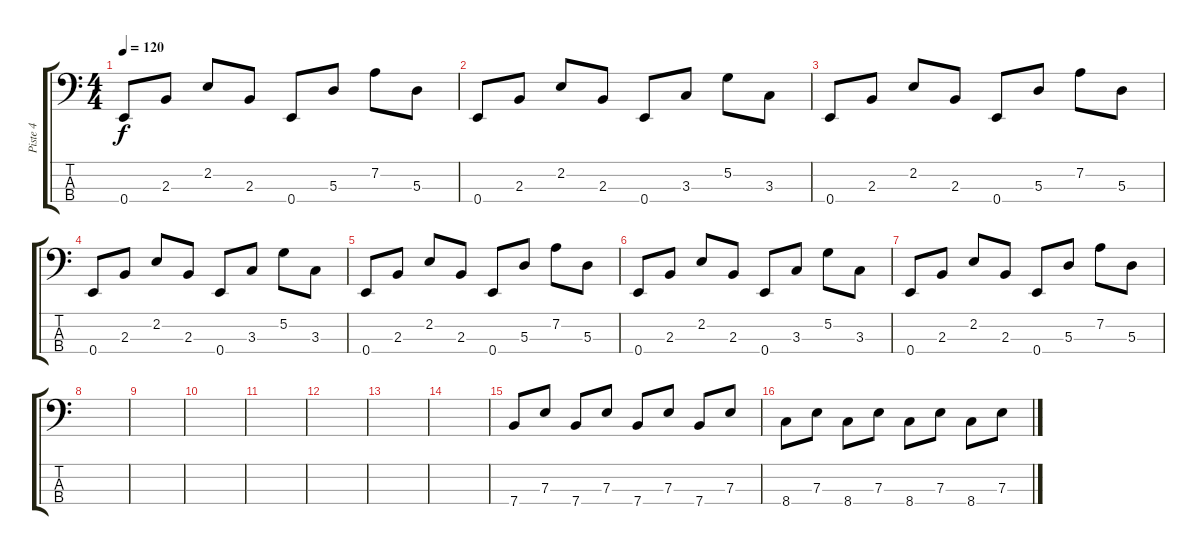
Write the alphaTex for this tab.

\track ("Piste 4" "Piste 4") {instrument electricbassfinger}
\staff {score tabs}
\tuning (G2 D2 A1 E1) {hide}
\ts (4 4)
\tempo 120
\clef f4
\ks c
0.4.8{dy f} 2.3.8 2.2.8 2.3.8 0.4.8 5.3.8 7.2.8 5.3.8 |
0.4.8 2.3.8 2.2.8 2.3.8 0.4.8 3.3.8 5.2.8 3.3.8 |
0.4.8 2.3.8 2.2.8 2.3.8 0.4.8 5.3.8 7.2.8 5.3.8 |
0.4.8 2.3.8 2.2.8 2.3.8 0.4.8 3.3.8 5.2.8 3.3.8 |
0.4.8 2.3.8 2.2.8 2.3.8 0.4.8 5.3.8 7.2.8 5.3.8 |
0.4.8 2.3.8 2.2.8 2.3.8 0.4.8 3.3.8 5.2.8 3.3.8 |
0.4.8 2.3.8 2.2.8 2.3.8 0.4.8 5.3.8 7.2.8 5.3.8 |
|
|
|
|
|
|
|
7.4.8 7.3.8 7.4.8 7.3.8 7.4.8 7.3.8 7.4.8 7.3.8 |
8.4.8 7.3.8 8.4.8 7.3.8 8.4.8 7.3.8 8.4.8 7.3.8
